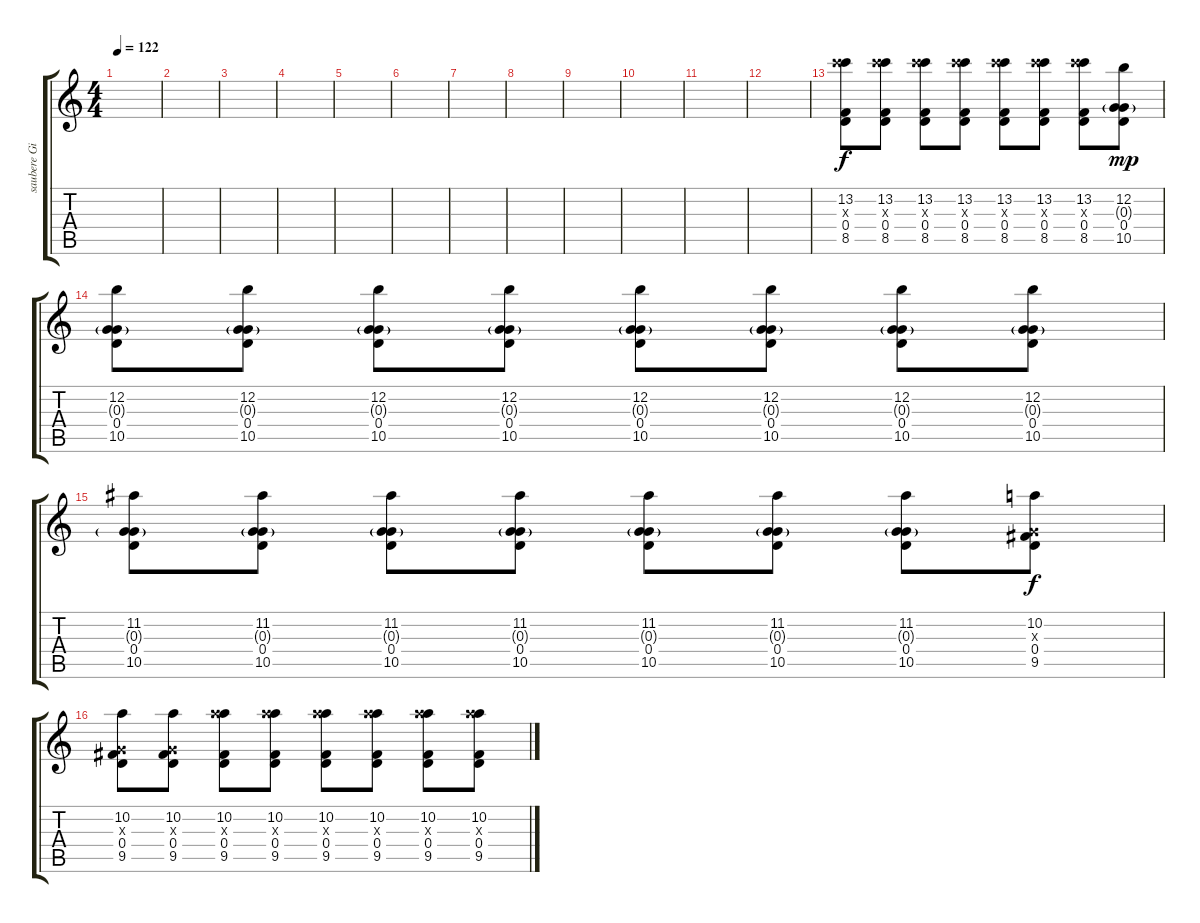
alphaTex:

\track ("saubere Gitarre" "saubere Gi") {instrument electricguitarjazz}
\staff {score tabs}
\tuning (E4 B3 G3 D3 A2 D2) {hide}
\ts (4 4)
\tempo 122
\clef g2
\ks c
|
|
|
|
|
|
|
|
|
|
|
|
(13.2 17.3{x} 0.4 8.5).8 (13.2 17.3{x} 0.4 8.5).8 (13.2 17.3{x} 0.4 8.5).8 (13.2 17.3{x} 0.4 8.5).8 (13.2 17.3{x} 0.4 8.5).8 (13.2 17.3{x} 0.4 8.5).8 (13.2 17.3{x} 0.4 8.5).8 (12.2 0.3{g} 0.4 10.5).8{dy mp} |
(12.2 0.3{g} 0.4 10.5).8 (12.2 0.3{g} 0.4 10.5).8 (12.2 0.3{g} 0.4 10.5).8 (12.2 0.3{g} 0.4 10.5).8 (12.2 0.3{g} 0.4 10.5).8 (12.2 0.3{g} 0.4 10.5).8 (12.2 0.3{g} 0.4 10.5).8 (12.2 0.3{g} 0.4 10.5).8 |
(11.2 0.3{g} 0.4 10.5).8 (11.2 0.3{g} 0.4 10.5).8 (11.2 0.3{g} 0.4 10.5).8 (11.2 0.3{g} 0.4 10.5).8 (11.2 0.3{g} 0.4 10.5).8 (11.2 0.3{g} 0.4 10.5).8 (11.2 0.3{g} 0.4 10.5).8 (10.2 0.3{x} 0.4 9.5).8{dy f} |
(10.2 0.3{x} 0.4 9.5).8 (10.2 0.3{x} 0.4 9.5).8 (10.2 14.3{x} 0.4 9.5).8 (10.2 14.3{x} 0.4 9.5).8 (10.2 14.3{x} 0.4 9.5).8 (10.2 14.3{x} 0.4 9.5).8 (10.2 14.3{x} 0.4 9.5).8 (10.2 14.3{x} 0.4 9.5).8
